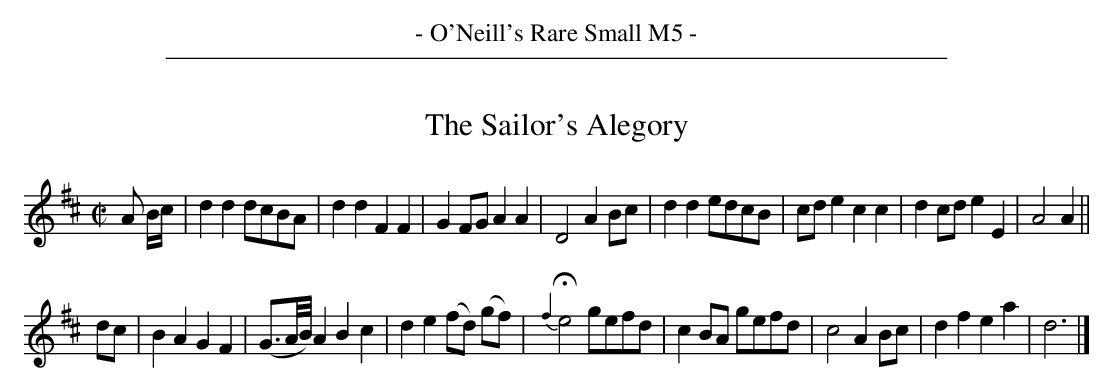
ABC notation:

X:1
T: The Sailor's Alegory
M: C|
L: 1/8
K: D
A B/c/ |\
d2d2 dcBA | d2d2 F2F2 | G2FG A2A2 | D4 A2Bc |\
d2d2 edcB | cde2 c2c2 | d2cd e2E2 | A4 A2 ||
dc |\
B2A2 G2F2 | (G3/A//B//) A2 B2c2 | d2e2 (fd) (gf) |\
{f2}He4 gefd | c2BA gefd | c4 A2Bc | d2f2 e2a2 | d6 |]
